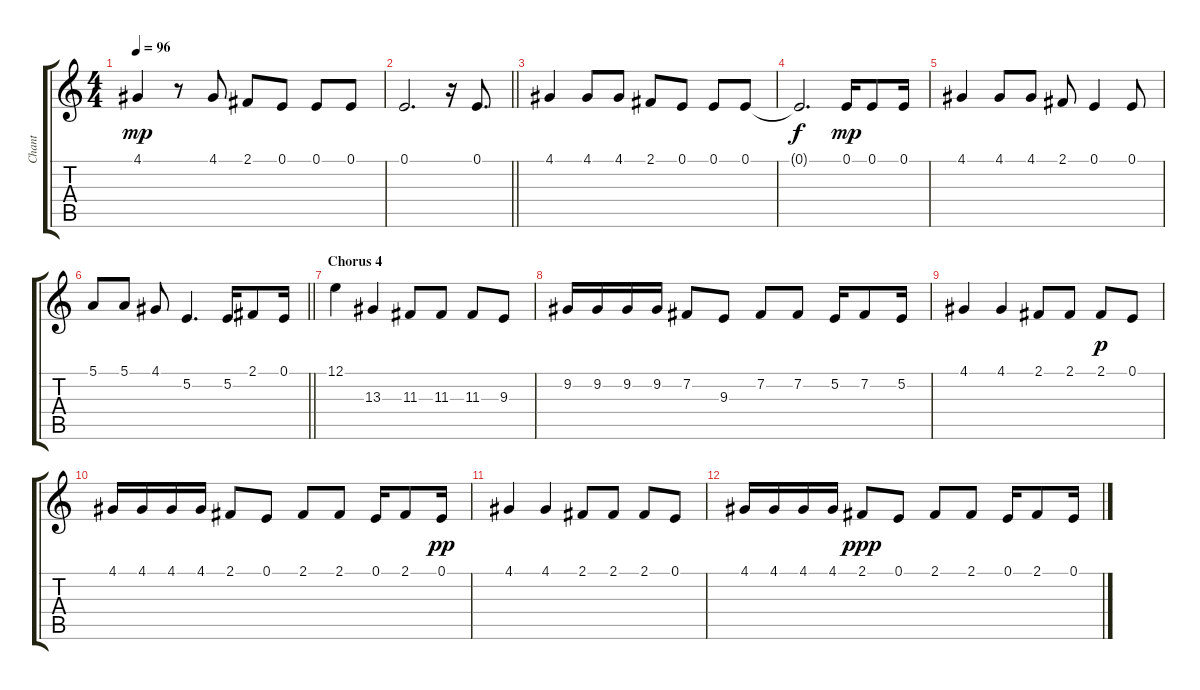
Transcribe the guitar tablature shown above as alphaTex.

\track ("Chant" "Chant") {instrument synthvoice}
\staff {score tabs}
\tuning (E4 B3 G3 D3 A2 E2) {hide}
\ts (4 4)
\tempo 96
\clef g2
\ks c
4.1.4{dy mp} r.8 4.1.8 2.1.8 0.1.8 0.1.8 0.1.8 |
\barLineRight lightlight
0.1.2{d} r.16 0.1.8{d} |
4.1.4 4.1.8 4.1.8 2.1.8 0.1.8 0.1.8 0.1.8 |
0.1{t}.2{d dy f} 0.1.16{dy mp} 0.1.8 0.1.16 |
4.1.4 4.1.8 4.1.8 2.1.8 0.1.4 0.1.8 |
\barLineRight lightlight
5.1.8 5.1.8 4.1.8 5.2.4{d} 5.2.16 2.1.8 0.1.16 |
\section ("" "Chorus 4")
12.1.4 13.3.4 11.3.8 11.3.8 11.3.8 9.3.8 |
9.2.16 9.2.16 9.2.16 9.2.16 7.2.8 9.3.8 7.2.8 7.2.8 5.2.16 7.2.8 5.2.16 |
4.1.4 4.1.4 2.1.8 2.1.8 2.1.8{dy p} 0.1.8 |
4.1.16 4.1.16 4.1.16 4.1.16 2.1.8 0.1.8 2.1.8 2.1.8 0.1.16 2.1.8 0.1.16{dy pp} |
4.1.4 4.1.4 2.1.8 2.1.8 2.1.8 0.1.8 |
4.1.16 4.1.16 4.1.16 4.1.16 2.1.8{dy ppp} 0.1.8 2.1.8 2.1.8 0.1.16 2.1.8 0.1.16
